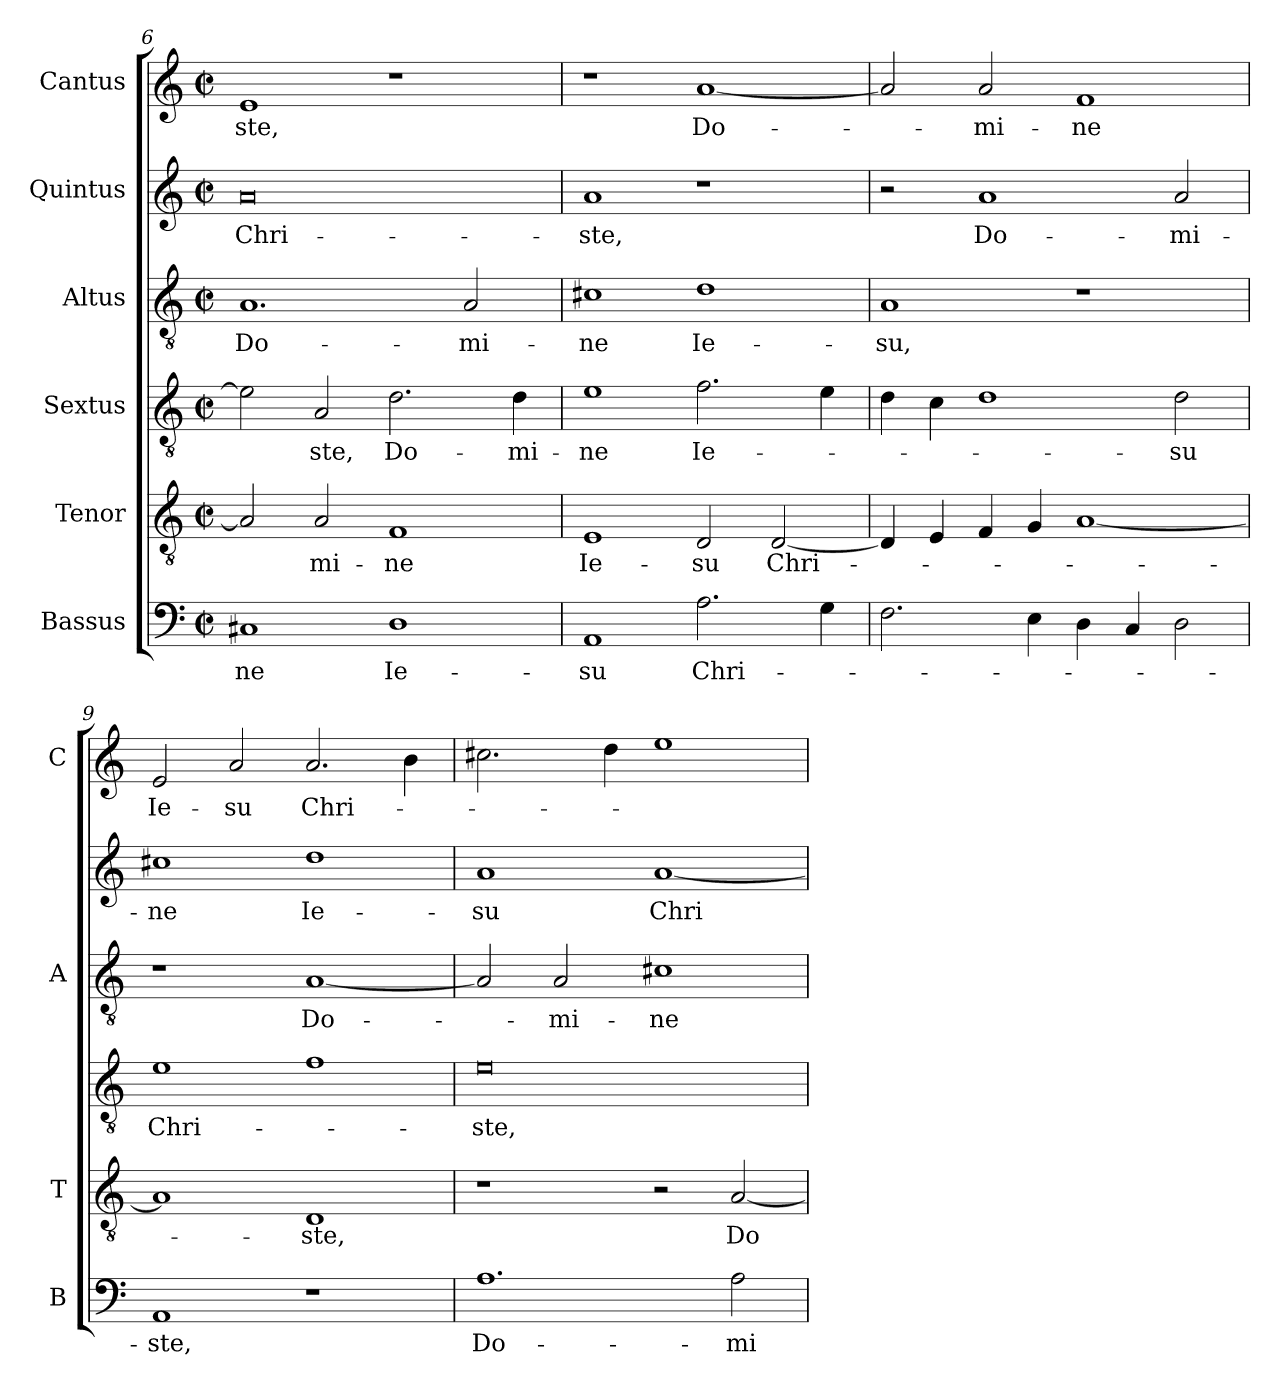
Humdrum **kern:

**kern	**text	**kern	**text	**kern	**text	**kern	**text	**kern	**text	**kern	**text
*part6	*part6	*part5	*part5	*part4	*part4	*part3	*part3	*part2	*part2	*part1	*part1
*staff6	*staff6	*staff5	*staff5	*staff4	*staff4	*staff3	*staff3	*staff2	*staff2	*staff1	*staff1
*I"Bassus	*	*I"Tenor	*	*I"Sextus	*	*I"Altus	*	*I"Quintus	*	*I"Cantus	*
*I'B	*	*I'T	*	*	*	*I'A	*	*	*	*I'C	*
*clefF4	*	*clefGv2	*	*clefGv2	*	*clefGv2	*	*clefG2	*	*clefG2	*
*k[]	*	*k[]	*	*k[]	*	*k[]	*	*k[]	*	*k[]	*
*C:	*	*C:	*	*C:	*	*C:	*	*C:	*	*C:	*
*M2/2	*	*M2/2	*	*M2/2	*	*M2/2	*	*M2/2	*	*M2/2	*
*met(c|)	*	*met(c|)	*	*met(c|)	*	*met(c|)	*	*met(c|)	*	*met(c|)	*
=6	=6	=6	=6	=6	=6	=6	=6	=6	=6	=6	=6
1C#X	-ne	2A/]	.	2e\]	.	1.A	Do-	0a	Chri-	1e	-ste,
.	.	2A/	-mi-	2A/	-ste,	.	.	.	.	.	.
1D	Ie-	1F	-ne	2.d\	Do-	.	.	.	.	1r	.
.	.	.	.	.	.	2A/	-mi-	.	.	.	.
.	.	.	.	4d\	-mi-	.	.	.	.	.	.
=7	=7	=7	=7	=7	=7	=7	=7	=7	=7	=7	=7
1AA	-su	1E	Ie-	1e	-ne	1c#X	-ne	1a	-ste,	1r	.
2.A\	Chri-	2D/	-su	2.f\	Ie-	1d	Ie-	1r	.	[1a	Do-
.	.	[2D/	Chri-	.	.	.	.	.	.	.	.
4G\	.	.	.	4e\	.	.	.	.	.	.	.
!!LO:PB:g=z
=8	=8	=8	=8	=8	=8	=8	=8	=8	=8	=8	=8
2.F\	.	4D/]	.	4d\	.	1A	-su,	2r	.	2a/]	.
.	.	4E/	.	4c\	.	.	.	.	.	.	.
.	.	4F/	.	1d	.	.	.	1a	Do-	2a/	-mi-
4E\	.	4G/	.	.	.	.	.	.	.	.	.
4D\	.	[1A	.	.	.	1r	.	.	.	1f	-ne
4C/	.	.	.	.	.	.	.	.	.	.	.
2D\	.	.	.	2d\	-su	.	.	2a/	-mi-	.	.
=9	=9	=9	=9	=9	=9	=9	=9	=9	=9	=9	=9
1AA	-ste,	1A]	.	1e	Chri-	1r	.	1cc#X	-ne	2e/	Ie-
.	.	.	.	.	.	.	.	.	.	2a/	-su
1r	.	1D	-ste,	1f	.	[1A	Do-	1dd	Ie-	2.a/	Chri-
.	.	.	.	.	.	.	.	.	.	4b\	.
=10	=10	=10	=10	=10	=10	=10	=10	=10	=10	=10	=10
1.A	Do-	1r	.	0e	-ste,	2A/]	.	1a	-su	2.cc#X\	.
.	.	.	.	.	.	2A/	-mi-	.	.	.	.
.	.	.	.	.	.	.	.	.	.	4dd\	.
.	.	2r	.	.	.	1c#X	-ne	[1a	Chri-	1ee	.
2A\	-mi-	[2A/	Do-	.	.	.	.	.	.	.	.
=	=	=	=	=	=	=	=	=	=	=	=
*-	*-	*-	*-	*-	*-	*-	*-	*-	*-	*-	*-
